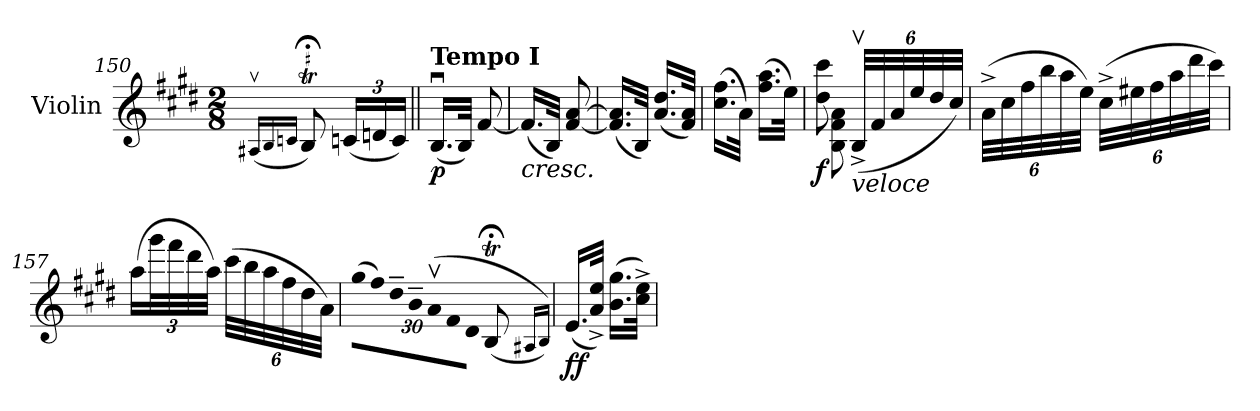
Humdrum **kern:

**kern	**dynam
*part1	*part1
*staff1	*staff1
*I"Violin	*
*I'Vln.	*
!!LO:LB:g=z
*clefG2	*
*k[f#c#g#d#]	*
*M2/8	*
=150	=150
(16qA#Xv/LL	.
16qB/	.
16qcn/JJ	.
8B;<T/)	.
*Xbrackettup	*
(24c/LL	.
24dn/	.
24c/JJ)	.
=151||	=151||
!LO:TX:a:B:t=Tempo I	!
!	!LO:DY:b
(16.Bu/LL	p
32B/JJk)	.
[8f#/	.
=152	=152
!LO:TX:b:i:t=cresc.	!
(16.f#/LL]	.
32B/JJk)	.
[8f#/ [8a/	.
=153	=153
(16.f#/] 16.a/]LL	.
32B/JJk)	.
(16.a/ 16.dd#/LL	.
32f#/ 32a/JJk)	.
=154	=154
(16.cc#\ 16.ff#\LL	.
32a\JJk)	.
(16.ff#\ 16.aa\LL	.
32ee\JJk)	.
!!LO:LB:g=z
=155	=155
*^	*
!	!	!LO:DY:b
8dd#\ 8ccc#\	8B\ 8f#\ 8a\	f
!LO:TX:b:i:t=veloce	!	!
(48Bv^/LLL	8ryy	.
48f#/	.	.
48a/	.	.
48ee/	.	.
48dd#/	.	.
48cc#/JJJ)	.	.
*v	*v	*
=156	=156
(48a^\LLL	.
48cc#\	.
48ff#\	.
48bb\	.
48aa\	.
48ee\JJJ)	.
(48cc#^\LLL	.
48ee#X\	.
48ff#\	.
48aa\	.
48ddd#\	.
48ccc#\JJJ)	.
=157	=157
(24aa\LL	.
48ggg#\L	.
48fff#\	.
48ddd#\	.
48aa\JJJ)	.
(48ccc#\LLL	.
48bb\	.
48aa\	.
48ff#\	.
48dd#\	.
48a\JJJ)	.
!!LO:LB:g=z
=158	=158
!LO:N:vis=32	!
(960%17gg#\LLL	.
!LO:N:vis=32	!
960%17ff#\)	.
!LO:N:vis=32	!
960%17dd#~\	.
!LO:N:vis=32	!
960%17b~\	.
!LO:N:vis=32	!
(960%17av\	.
!LO:N:vis=32	!
960%17f#\	.
!LO:N:vis=32	!
960%17d#\JJJ	.
(8B;T/	.
16qA#X/LL	.
16qB/JJ))	.
=159	=159
!	!LO:DY:b
(16.e/LL	ff
32a/^ 32ee/^JJk)	.
(16.b\ 16.gg#\LL	.
32cc#\^ 32ee\^JJk)	.
=	=
*-	*-
